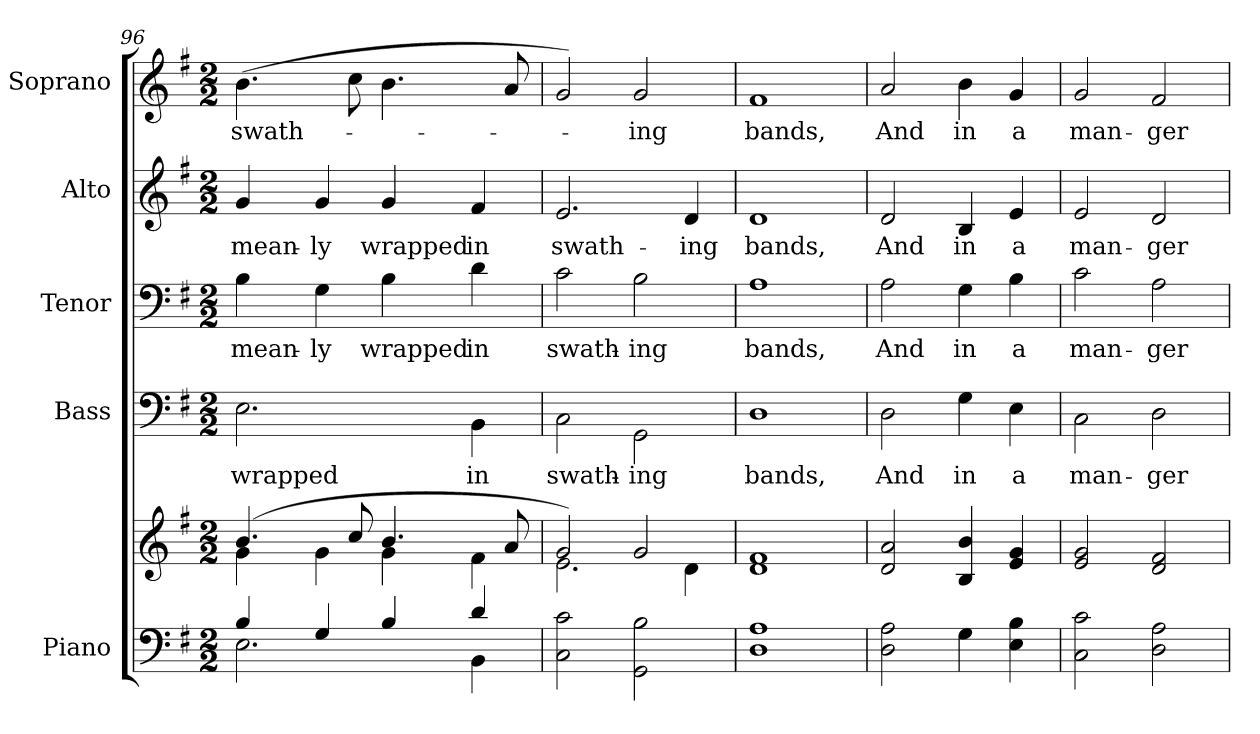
**kern	**kern	**kern	**text	**kern	**text	**kern	**text	**kern	**text
*part5	*part5	*part4	*part4	*part3	*part3	*part2	*part2	*part1	*part1
*staff6	*staff5	*staff4	*staff4	*staff3	*staff3	*staff2	*staff2	*staff1	*staff1
*I"Piano	*	*I"Bass	*	*I"Tenor	*	*I"Alto	*	*I"Soprano	*
*I'Pno.	*	*I'B.	*	*I'T.	*	*I'A.	*	*I'S.	*
*clefF4	*clefG2	*clefF4	*	*clefF4	*	*clefG2	*	*clefG2	*
*k[f#]	*k[f#]	*k[f#]	*	*k[f#]	*	*k[f#]	*	*k[f#]	*
*G:	*G:	*G:	*	*G:	*	*G:	*	*G:	*
*M2/2	*M2/2	*M2/2	*	*M2/2	*	*M2/2	*	*M2/2	*
=96	=96	=96	=96	=96	=96	=96	=96	=96	=96
*^	*^	*	*	*	*	*	*	*	*
!	!	!	!	!	!LO:LY:b:color=#000000	!	!	!	!	!	!
!	!	!	!	!	!	!	!LO:LY:b:color=#000000	!	!	!	!
!	!	!	!	!	!	!	!	!	!LO:LY:b:color=#000000	!	!
!	!	!	!	!	!	!	!	!	!	!	!LO:LY:b:color=#000000
4Bi/	2.Ei\	(4.bi/	4gi\	2.Ei\	wrapped	4Bi\	mean-	4gi/	mean-	(4.bi\	swath-
!	!	!	!	!	!	!	!LO:LY:b:color=#000000	!	!	!	!
!	!	!	!	!	!	!	!	!	!LO:LY:b:color=#000000	!	!
4Gi/	.	.	4gi\	.	.	4Gi\	-ly	4gi/	-ly	.	.
.	.	8cci/	.	.	.	.	.	.	.	8cci\	.
!	!	!	!	!	!	!	!LO:LY:b:color=#000000	!	!	!	!
!	!	!	!	!	!	!	!	!	!LO:LY:b:color=#000000	!	!
4Bi/	.	4.bi/	4gi\	.	.	4Bi\	wrapped	4gi/	wrapped	4.bi\	.
!	!	!	!	!	!LO:LY:b:color=#000000	!	!	!	!	!	!
!	!	!	!	!	!	!	!LO:LY:b:color=#000000	!	!	!	!
!	!	!	!	!	!	!	!	!	!LO:LY:b:color=#000000	!	!
4di/	4BBi\	.	4f#i\	4BBi\	in	4di\	in	4f#i/	in	.	.
.	.	8ai/	.	.	.	.	.	.	.	8ai/	.
*v	*v	*	*	*	*	*	*	*	*	*	*
=97	=97	=97	=97	=97	=97	=97	=97	=97	=97	=97
!	!	!	!	!LO:LY:b:color=#000000	!	!	!	!	!	!
!	!	!	!	!	!	!LO:LY:b:color=#000000	!	!	!	!
!	!	!	!	!	!	!	!	!LO:LY:b:color=#000000	!	!
2Ci\ 2ci	2gi/)	2.ei\	2Ci\	swath-	2ci\	swath-	2.ei/	swath-	2gi/)	.
!	!	!	!	!LO:LY:b:color=#000000	!	!	!	!	!	!
!	!	!	!	!	!	!LO:LY:b:color=#000000	!	!	!	!
!	!	!	!	!	!	!	!	!	!	!LO:LY:b:color=#000000
2GGi\ 2Bi	2gi/	.	2GGi\	-ing	2Bi\	-ing	.	.	2gi/	-ing
!	!	!	!	!	!	!	!	!LO:LY:b:color=#000000	!	!
.	.	4di\	.	.	.	.	4di/	-ing	.	.
!!LO:PB:g=z
=98	=98	=98	=98	=98	=98	=98	=98	=98	=98	=98
!	!	!	!	!LO:LY:b:color=#000000	!	!	!	!	!	!
!	!	!	!	!	!	!LO:LY:b:color=#000000	!	!	!	!
!	!	!	!	!	!	!	!	!LO:LY:b:color=#000000	!	!
!	!	!	!	!	!	!	!	!	!	!LO:LY:b:color=#000000
1Di 1Ai	1f#i	1di	1Di	bands,	1Ai	bands,	1di	bands,	1f#i	bands,
*	*v	*v	*	*	*	*	*	*	*	*
=99	=99	=99	=99	=99	=99	=99	=99	=99	=99
*	*^	*	*	*	*	*	*	*	*
!	!	!	!	!LO:LY:b:color=#000000	!	!	!	!	!	!
*	*v	*v	*	*	*	*	*	*	*	*
*	*^	*	*	*	*	*	*	*	*
!	!	!	!	!	!	!LO:LY:b:color=#000000	!	!	!	!
*	*v	*v	*	*	*	*	*	*	*	*
*	*^	*	*	*	*	*	*	*	*
!	!	!	!	!	!	!	!	!LO:LY:b:color=#000000	!	!
*	*v	*v	*	*	*	*	*	*	*	*
*	*^	*	*	*	*	*	*	*	*
!	!	!	!	!	!	!	!	!	!	!LO:LY:b:color=#000000
*	*v	*v	*	*	*	*	*	*	*	*
2Di\ 2Ai	2di/ 2ai	2Di\	And	2Ai\	And	2di/	And	2ai/	And
!	!	!	!LO:LY:b:color=#000000	!	!	!	!	!	!
!	!	!	!	!	!LO:LY:b:color=#000000	!	!	!	!
!	!	!	!	!	!	!	!LO:LY:b:color=#000000	!	!
!	!	!	!	!	!	!	!	!	!LO:LY:b:color=#000000
4Gi\	4Bi/ 4bi	4Gi\	in	4Gi\	in	4Bi/	in	4bi\	in
!	!	!	!LO:LY:b:color=#000000	!	!	!	!	!	!
!	!	!	!	!	!LO:LY:b:color=#000000	!	!	!	!
!	!	!	!	!	!	!	!LO:LY:b:color=#000000	!	!
!	!	!	!	!	!	!	!	!	!LO:LY:b:color=#000000
4Ei\ 4Bi	4ei/ 4gi	4Ei\	a	4Bi\	a	4ei/	a	4gi/	a
=100	=100	=100	=100	=100	=100	=100	=100	=100	=100
!	!	!	!LO:LY:b:color=#000000	!	!	!	!	!	!
!	!	!	!	!	!LO:LY:b:color=#000000	!	!	!	!
!	!	!	!	!	!	!	!LO:LY:b:color=#000000	!	!
!	!	!	!	!	!	!	!	!	!LO:LY:b:color=#000000
2Ci\ 2ci	2ei/ 2gi	2Ci\	man-	2ci\	man-	2ei/	man-	2gi/	man-
!	!	!	!LO:LY:b:color=#000000	!	!	!	!	!	!
!	!	!	!	!	!LO:LY:b:color=#000000	!	!	!	!
!	!	!	!	!	!	!	!LO:LY:b:color=#000000	!	!
!	!	!	!	!	!	!	!	!	!LO:LY:b:color=#000000
2Di\ 2Ai	2di/ 2f#i	2Di\	-ger	2Ai\	-ger	2di/	-ger	2f#i/	-ger
=	=	=	=	=	=	=	=	=	=
*-	*-	*-	*-	*-	*-	*-	*-	*-	*-
